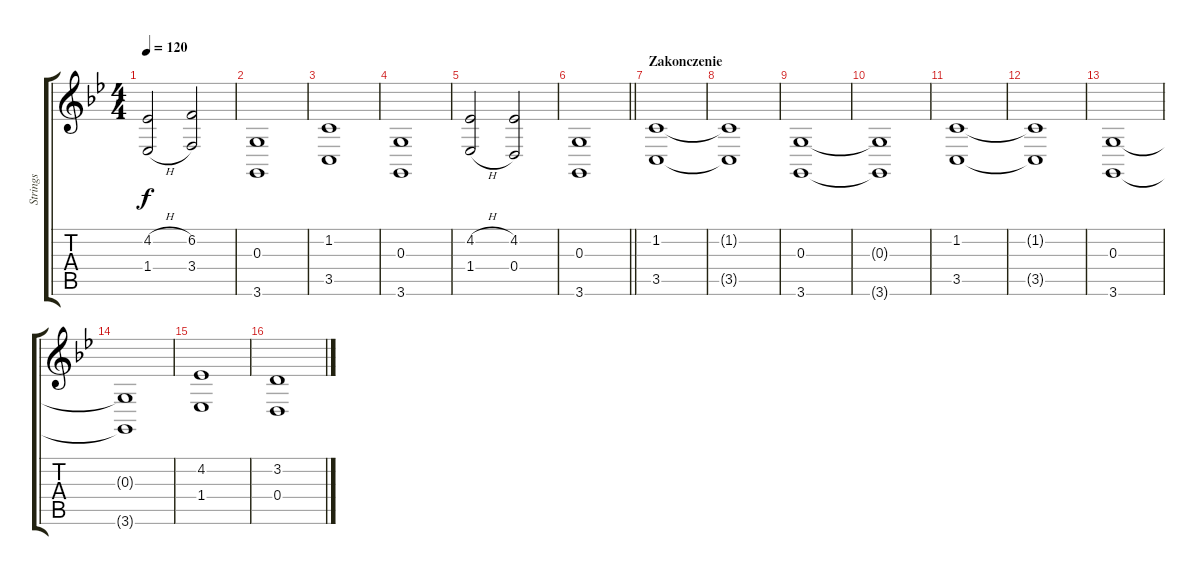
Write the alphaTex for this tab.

\track ("Strings " "Strings ") {instrument stringensemble1}
\staff {score tabs}
\tuning (E4 B3 G3 D3 A2 E2) {hide}
\ts (4 4)
\tempo 120
\clef g2
\ks bb
(4.2{h} 1.4{h}).2{dy f} (6.2 3.4).2 |
(0.3 3.6).1 |
(1.2 3.5).1 |
(0.3 3.6).1 |
(4.2{h} 1.4{h}).2 (4.2 0.4).2 |
\barLineRight lightlight
(0.3 3.6).1 |
\section ("" "Zakonczenie")
(1.2 3.5).1 |
(1.2{t} 3.5{t}).1 |
(0.3 3.6).1 |
(0.3{t} 3.6{t}).1 |
(1.2 3.5).1 |
(1.2{t} 3.5{t}).1 |
(0.3 3.6).1 |
(0.3{t} 3.6{t}).1 |
(4.2 1.4).1 |
(3.2 0.4).1
